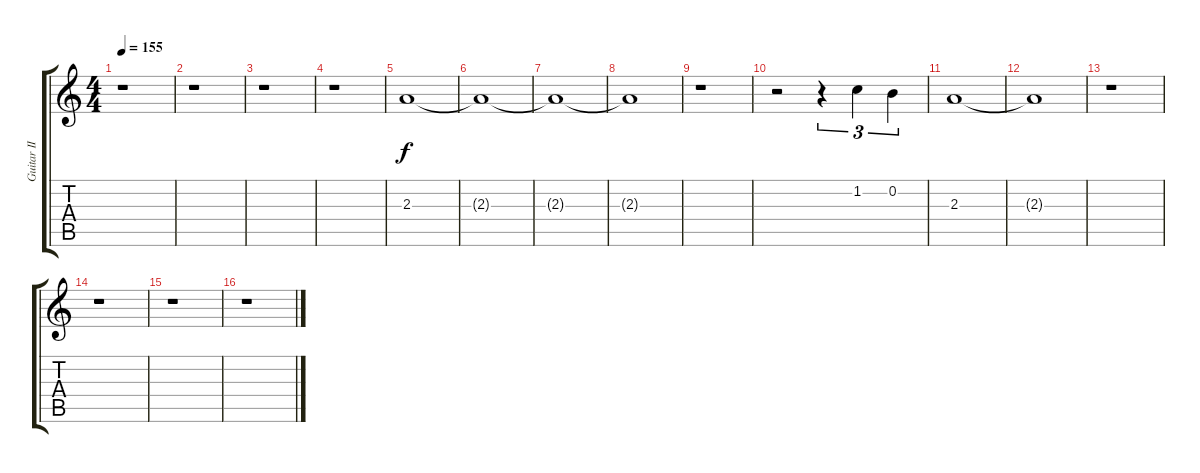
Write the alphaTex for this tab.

\track ("Guitar II" "Guitar II") {instrument distortionguitar}
\staff {score tabs}
\tuning (E4 B3 G3 D3 A2 E2) {hide}
\ts (4 4)
\tempo 155
\clef g2
\ks c
r.1{dy f instrument distortionguitar} |
r.1 |
r.1 |
r.1 |
2.3.1 |
2.3{t}.1 |
2.3{t}.1 |
2.3{t}.1{volume 0} |
r.1 |
r.2 r.4{tu (3 2)} 1.2.4{tu (3 2) volume 16} 0.2.4{tu (3 2)} |
2.3.1{volume 0} |
2.3{t}.1 |
r.1 |
r.1 |
r.1 |
r.1
